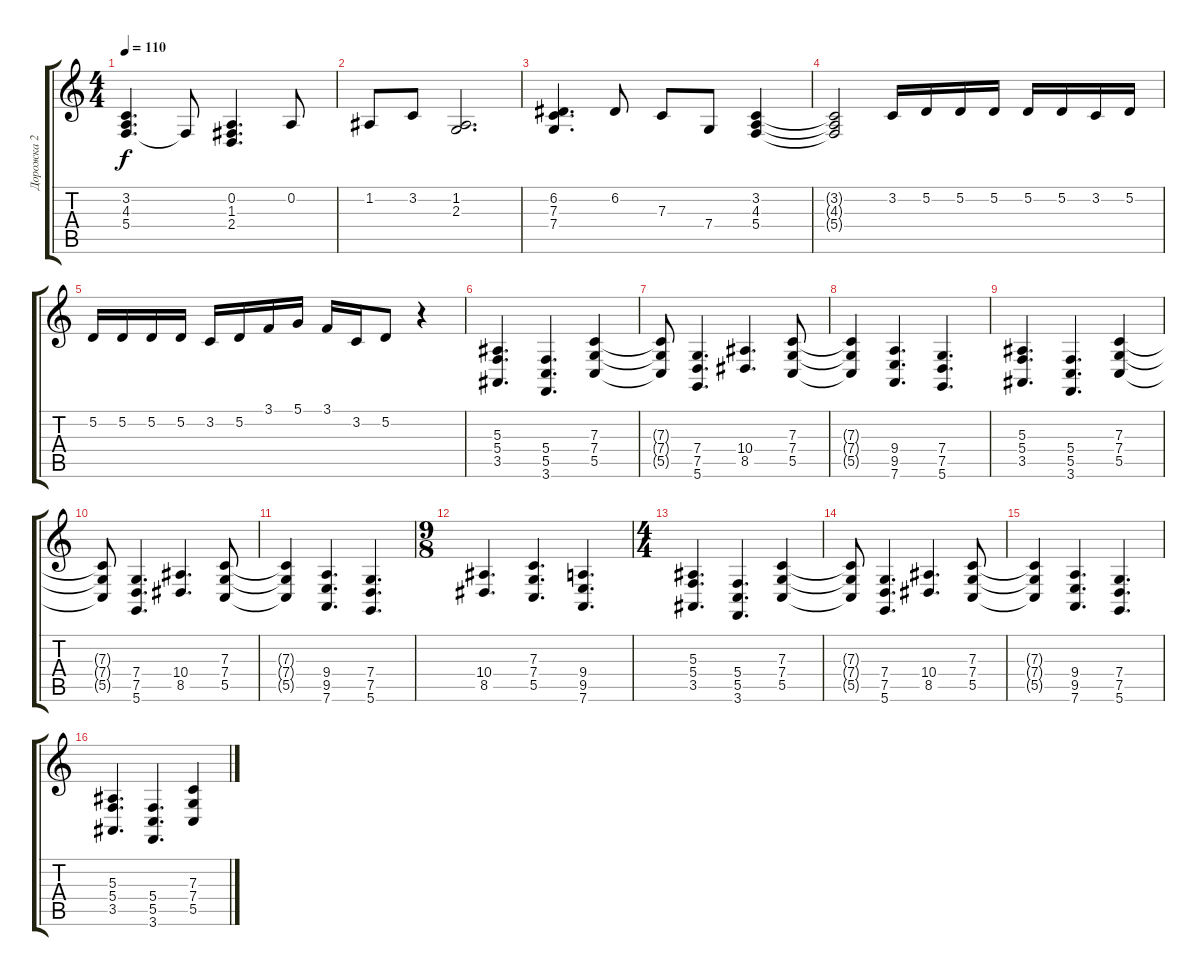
\track ("Дорожка 2" "Дорожка 2") {instrument stringensemble1}
\staff {score tabs}
\tuning (D4 A3 F3 C3 G2 D2) {hide}
\ts (4 4)
\tempo 110
\clef g2
\ks c
(3.2{t} 4.3{t} 5.4{t}).4{d dy f} 5.4{t}.8 (0.2 1.3 2.4).4{d} 0.2.8 |
1.2.8 3.2.8 (1.2 2.3).2{d} |
(6.2 7.3 7.4).4{d} 6.2.8 7.3.8 7.4.8 (3.2 4.3 5.4).4 |
(3.2{t} 4.3{t} 5.4{t}).2 3.2.16 5.2.16 5.2.16 5.2.16 5.2.16 5.2.16 3.2.16 5.2.16 |
5.2.16 5.2.16 5.2.16 5.2.16 3.2.16 5.2.16 3.1.16 5.1.16 3.1.16 3.2.16 5.2.8 r.4 |
(5.3 5.4 3.5).4{d} (5.4 5.5 3.6).4{d} (7.3 7.4 5.5).4 |
(7.3{t} 7.4{t} 5.5{t}).8 (7.4 7.5 5.6).4{d} (10.4 8.5).4{d} (7.3 7.4 5.5).8 |
(7.3{t} 7.4{t} 5.5{t}).4 (9.4 9.5 7.6).4{d} (7.4 7.5 5.6).4{d} |
(5.3 5.4 3.5).4{d} (5.4 5.5 3.6).4{d} (7.3 7.4 5.5).4 |
(7.3{t} 7.4{t} 5.5{t}).8 (7.4 7.5 5.6).4{d} (10.4 8.5).4{d} (7.3 7.4 5.5).8 |
(7.3{t} 7.4{t} 5.5{t}).4 (9.4 9.5 7.6).4{d} (7.4 7.5 5.6).4{d} |
\ts (9 8)
(10.4 8.5).4{d} (7.3 7.4 5.5).4{d} (9.4 9.5 7.6).4{d} |
\ts (4 4)
(5.3 5.4 3.5).4{d} (5.4 5.5 3.6).4{d} (7.3 7.4 5.5).4 |
(7.3{t} 7.4{t} 5.5{t}).8 (7.4 7.5 5.6).4{d} (10.4 8.5).4{d} (7.3 7.4 5.5).8 |
(7.3{t} 7.4{t} 5.5{t}).4 (9.4 9.5 7.6).4{d} (7.4 7.5 5.6).4{d} |
(5.3 5.4 3.5).4{d} (5.4 5.5 3.6).4{d} (7.3 7.4 5.5).4
